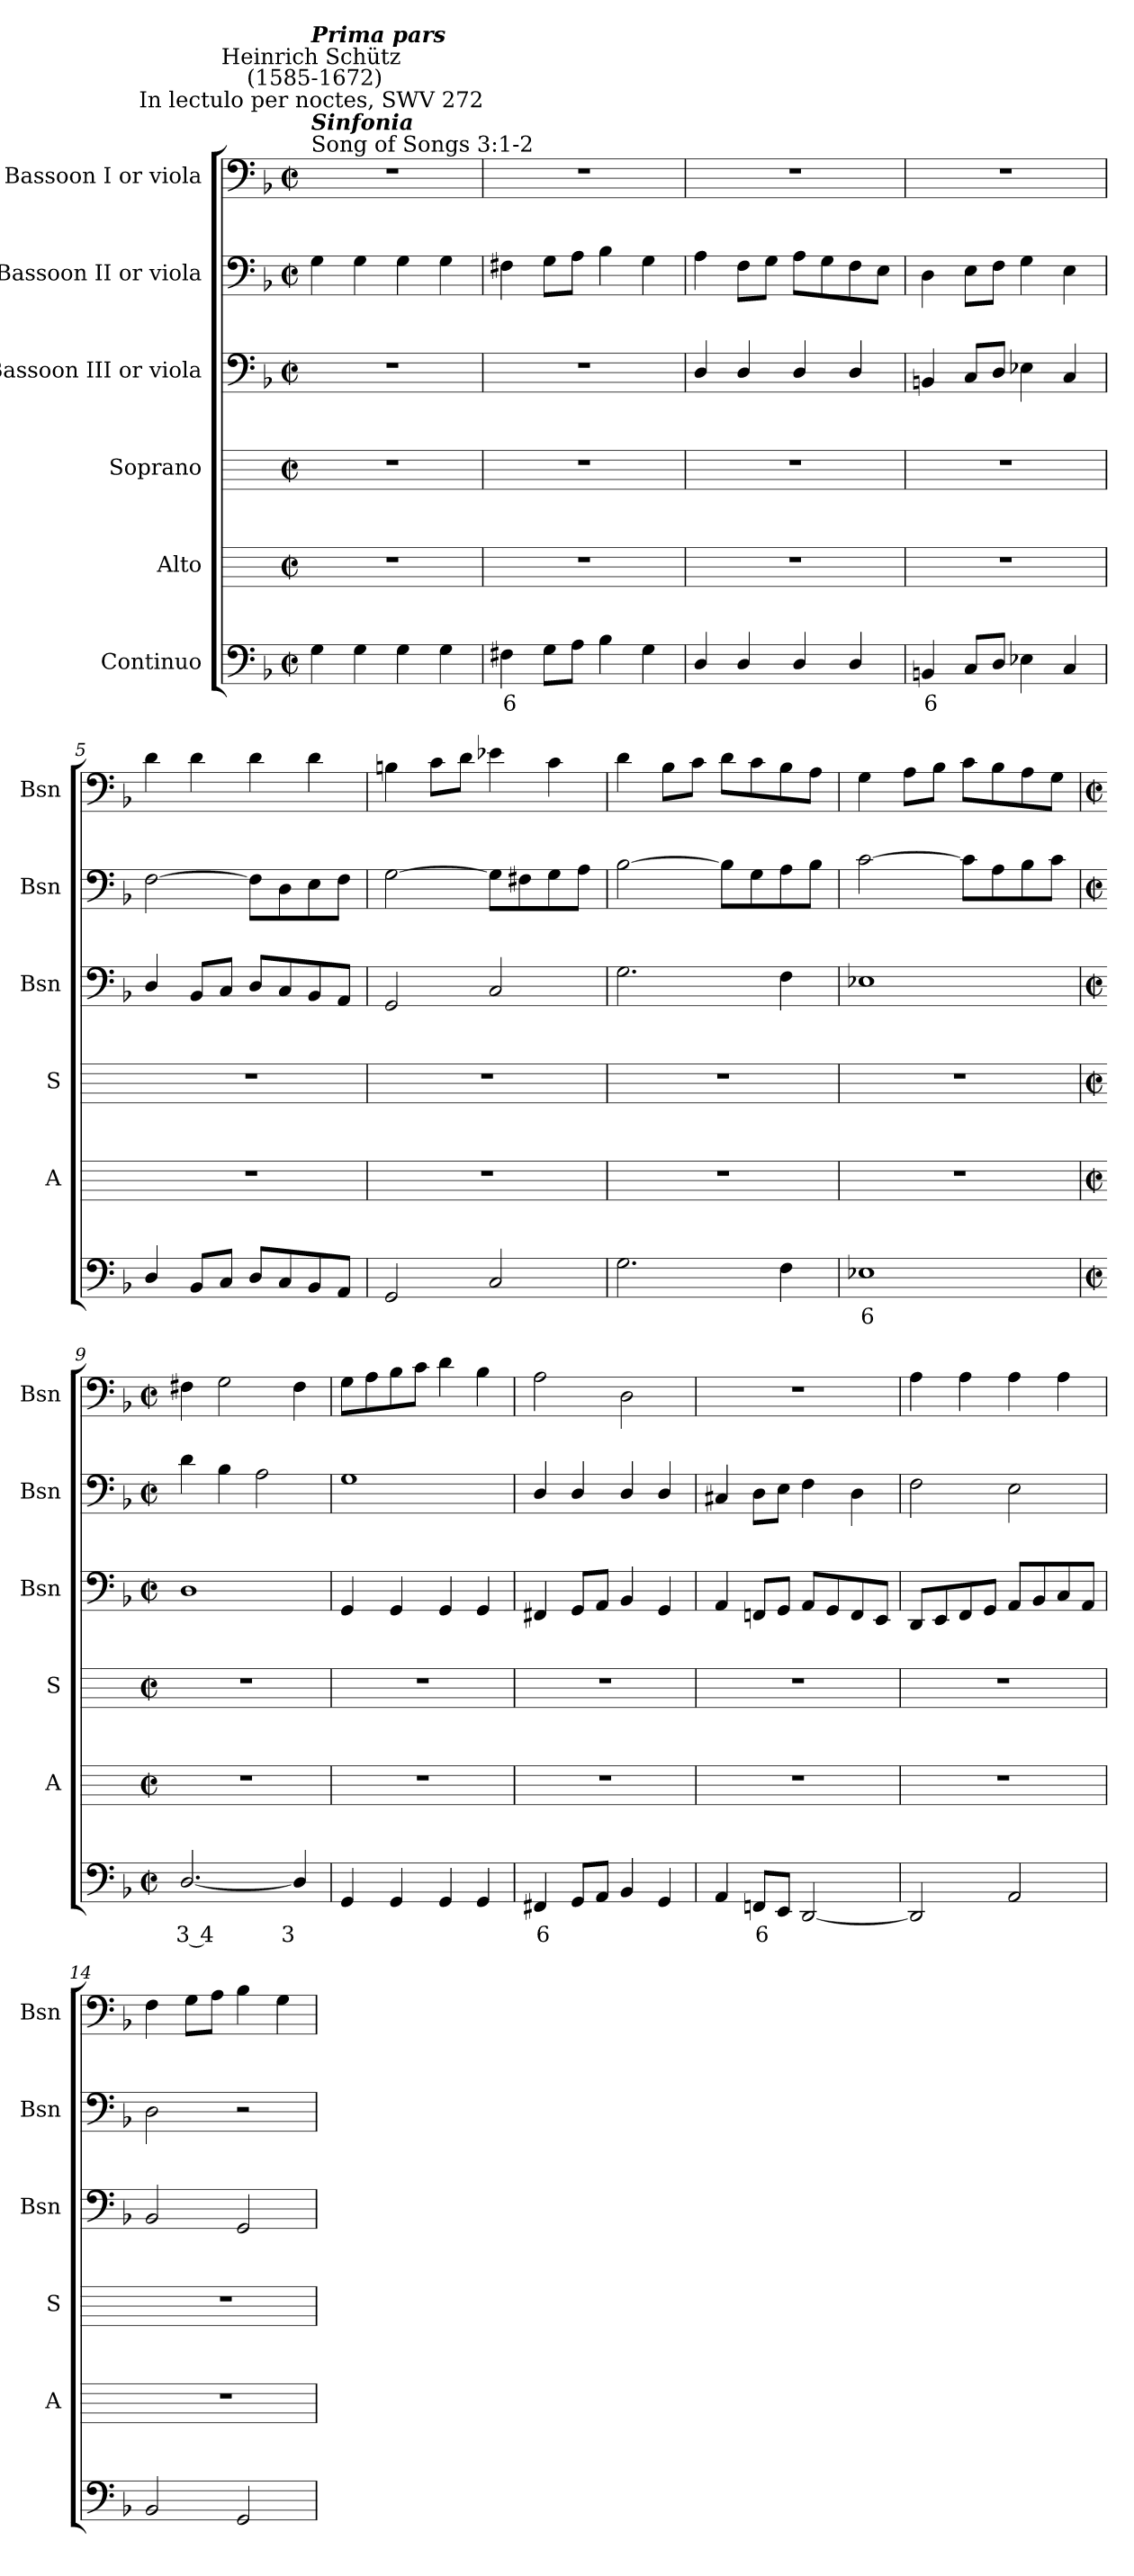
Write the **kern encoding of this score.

**kern	**text	**kern	**kern	**kern	**kern	**kern
*part6	*part6	*part5	*part4	*part3	*part2	*part1
*staff6	*staff6	*staff5	*staff4	*staff3	*staff2	*staff1
*I"Continuo	*	*I"Alto	*I"Soprano	*I"Bassoon III or viola	*I"Bassoon II or viola	*I"Bassoon I or viola
*	*	*I'A	*I'S	*I'Bsn	*I'Bsn	*I'Bsn
*clefF4	*	*	*	*clefF4	*clefF4	*clefF4
*k[b-]	*	*	*	*k[b-]	*k[b-]	*k[b-]
*F:	*	*	*	*F:	*F:	*F:
*M2/2	*	*M2/2	*M2/2	*M2/2	*M2/2	*M2/2
*met(c|)	*	*met(c|)	*met(c|)	*met(c|)	*met(c|)	*met(c|)
=1	=1	=1	=1	=1	=1	=1
!	!	!	!	!	!	!LO:TX:a:t=Song of Songs 3&colon;1-2
!	!	!	!	!	!	!LO:TX:a:Bi:t=Sinfonia
!	!	!	!	!	!	!LO:TX:a:cj:t=In lectulo per noctes, SWV 272
!	!	!	!	!	!	!LO:TX:a:cj:t=Heinrich Schütz\n (1585-1672)
!	!	!	!	!	!	!LO:TX:a:Bi:t=Prima pars
4G	.	1r	1r	1r	4G	1r
4G	.	.	.	.	4G	.
4G	.	.	.	.	4G	.
4G	.	.	.	.	4G	.
=2	=2	=2	=2	=2	=2	=2
!	!LO:LY:b	!	!	!	!	!
4F#X	6	1r	1r	1r	4F#X	1r
8GL	.	.	.	.	8GL	.
8AJ	.	.	.	.	8AJ	.
4B-	.	.	.	.	4B-	.
4G	.	.	.	.	4G	.
=3	=3	=3	=3	=3	=3	=3
4D/	.	1r	1r	4D/	4A	1r
4D/	.	.	.	4D/	8FL	.
.	.	.	.	.	8GJ	.
4D/	.	.	.	4D/	8AL	.
.	.	.	.	.	8G	.
4D/	.	.	.	4D/	8F	.
.	.	.	.	.	8EJ	.
=4	=4	=4	=4	=4	=4	=4
!	!LO:LY:b	!	!	!	!	!
4BBn	6	1r	1r	4BBn	4D	1r
8CL	.	.	.	8CL	8EL	.
8DJ	.	.	.	8DJ	8FJ	.
4E-X	.	.	.	4E-X	4G	.
4C	.	.	.	4C	4E	.
=5	=5	=5	=5	=5	=5	=5
4D/	.	1r	1r	4D/	[2F	4d
8BB-L	.	.	.	8BB-L	.	4d
8CJ	.	.	.	8CJ	.	.
8DL	.	.	.	8DL	8FL]	4d
8C	.	.	.	8C	8D	.
8BB-	.	.	.	8BB-	8E	4d
8AAJ	.	.	.	8AAJ	8FJ	.
=6	=6	=6	=6	=6	=6	=6
2GG	.	1r	1r	2GG	[2G	4Bn
.	.	.	.	.	.	8cL
.	.	.	.	.	.	8dJ
2C	.	.	.	2C	8GL]	4e-X
.	.	.	.	.	8F#X	.
.	.	.	.	.	8G	4c
.	.	.	.	.	8AJ	.
=7	=7	=7	=7	=7	=7	=7
2.G	.	1r	1r	2.G	[2B-	4d
.	.	.	.	.	.	8B-L
.	.	.	.	.	.	8cJ
.	.	.	.	.	8B-L]	8dL
.	.	.	.	.	8G	8c
4F	.	.	.	4F	8A	8B-
.	.	.	.	.	8B-J	8AJ
=8	=8	=8	=8	=8	=8	=8
!	!LO:LY:b	!	!	!	!	!
1E-X	6	1r	1r	1E-X	[2c	4G
.	.	.	.	.	.	8AL
.	.	.	.	.	.	8B-J
.	.	.	.	.	8cL]	8cL
.	.	.	.	.	8A	8B-
.	.	.	.	.	8B-	8A
.	.	.	.	.	8cJ	8GJ
!!LO:LB:g=z
=9	=9	=9	=9	=9	=9	=9
*M2/2	*	*M2/2	*M2/2	*M2/2	*M2/2	*M2/2
*met(c|)	*	*met(c|)	*met(c|)	*met(c|)	*met(c|)	*met(c|)
!	!LO:LY:b	!	!	!	!	!
[2.D/	3 4	1r	1r	1D	4d	4F#X
.	.	.	.	.	4B-	2G
.	.	.	.	.	2A	.
!	!LO:LY:b	!	!	!	!	!
4D/]	3	.	.	.	.	4F#
=10	=10	=10	=10	=10	=10	=10
4GG	.	1r	1r	4GG	1G	8GL
.	.	.	.	.	.	8A
4GG	.	.	.	4GG	.	8B-
.	.	.	.	.	.	8cJ
4GG	.	.	.	4GG	.	4d
4GG	.	.	.	4GG	.	4B-
=11	=11	=11	=11	=11	=11	=11
!	!LO:LY:b	!	!	!	!	!
4FF#X	6	1r	1r	4FF#X	4D/	2A
8GGL	.	.	.	8GGL	4D/	.
8AAJ	.	.	.	8AAJ	.	.
4BB-	.	.	.	4BB-	4D/	2D
4GG	.	.	.	4GG	4D/	.
=12	=12	=12	=12	=12	=12	=12
4AA	.	1r	1r	4AA	4C#X	1r
!	!LO:LY:b	!	!	!	!	!
8FFnL	6	.	.	8FFnL	8DL	.
8EEJ	.	.	.	8GGJ	8EJ	.
[2DD	.	.	.	8AAL	4F	.
.	.	.	.	8GG	.	.
.	.	.	.	8FF	4D	.
.	.	.	.	8EEJ	.	.
=13	=13	=13	=13	=13	=13	=13
2DD]	.	1r	1r	8DDL	2F	4A
.	.	.	.	8EE	.	.
.	.	.	.	8FF	.	4A
.	.	.	.	8GGJ	.	.
2AA	.	.	.	8AAL	2E	4A
.	.	.	.	8BB-	.	.
.	.	.	.	8C	.	4A
.	.	.	.	8AAJ	.	.
=14	=14	=14	=14	=14	=14	=14
2BB-	.	1r	1r	2BB-	2D	4F
.	.	.	.	.	.	8GL
.	.	.	.	.	.	8AJ
2GG	.	.	.	2GG	2r	4B-
.	.	.	.	.	.	4G
=	=	=	=	=	=	=
*-	*-	*-	*-	*-	*-	*-
